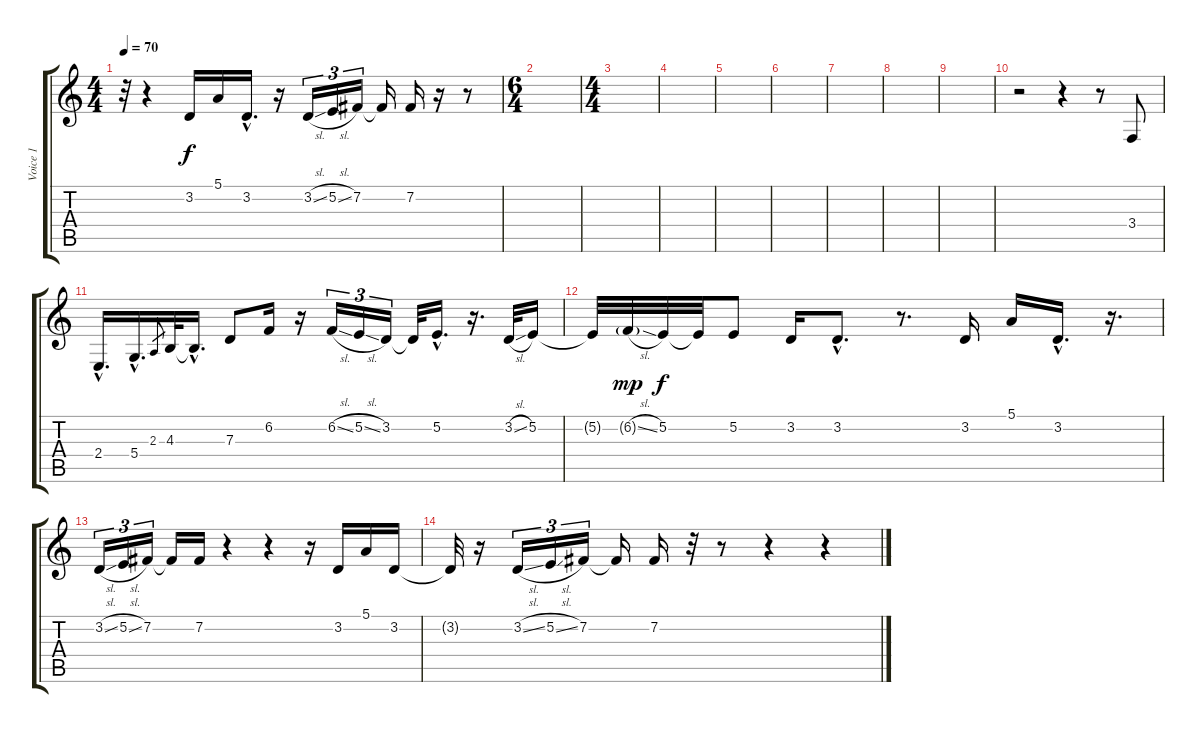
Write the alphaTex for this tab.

\track ("Voice 1" "Voice 1") {instrument clarinet}
\staff {score tabs}
\tuning (E4 B3 G3 D3 A2 E2) {hide}
\ts (4 4)
\tempo 70
\clef g2
\ks c
r.32{dy f} r.4 3.2.16 5.1.16 3.2{hac}.16{d} r.16 3.2{sl}.16{tu (3 2)} 5.2{sl}.16{tu (3 2)} 7.2.16{tu (3 2)} 7.2{t}.16 7.2.16 r.16 r.8 |
\ts (6 4)
|
\ts (4 4)
\section ("" "")
|
|
|
|
|
|
|
r.2 r.4 r.8 3.4.8 |
2.4{hac}.16{d} 5.4{hac}.16{d} 2.3.8{gr} 4.3.32 4.3{hac t}.16{d} 7.3.8 6.2.16 r.16 6.2{sl}.16{tu (3 2)} 5.2{sl}.16{tu (3 2)} 3.2.16{tu (3 2)} 3.2{t}.32 5.2{hac}.16{d} r.16{d} 3.2{sl}.32 5.2.16 |
5.2{t}.32 6.2{sl g}.32{dy mp} 5.2.32{dy f} 5.2{t}.32 5.2.8 3.2.16 3.2{hac}.8{d} r.8{d} 3.2.16 5.1.16 3.2{hac}.16{d} r.16{d} |
3.2{sl}.16{tu (3 2)} 5.2{sl}.16{tu (3 2)} 7.2.16{tu (3 2)} 7.2{t}.16 7.2.16 r.4 r.4 r.16 3.2.16 5.1.16 3.2.16 |
3.2{t}.32 r.16 3.2{sl}.16{tu (3 2)} 5.2{sl}.16{tu (3 2)} 7.2.16{tu (3 2)} 7.2{t}.16 7.2.16 r.32 r.8 r.4 r.4
